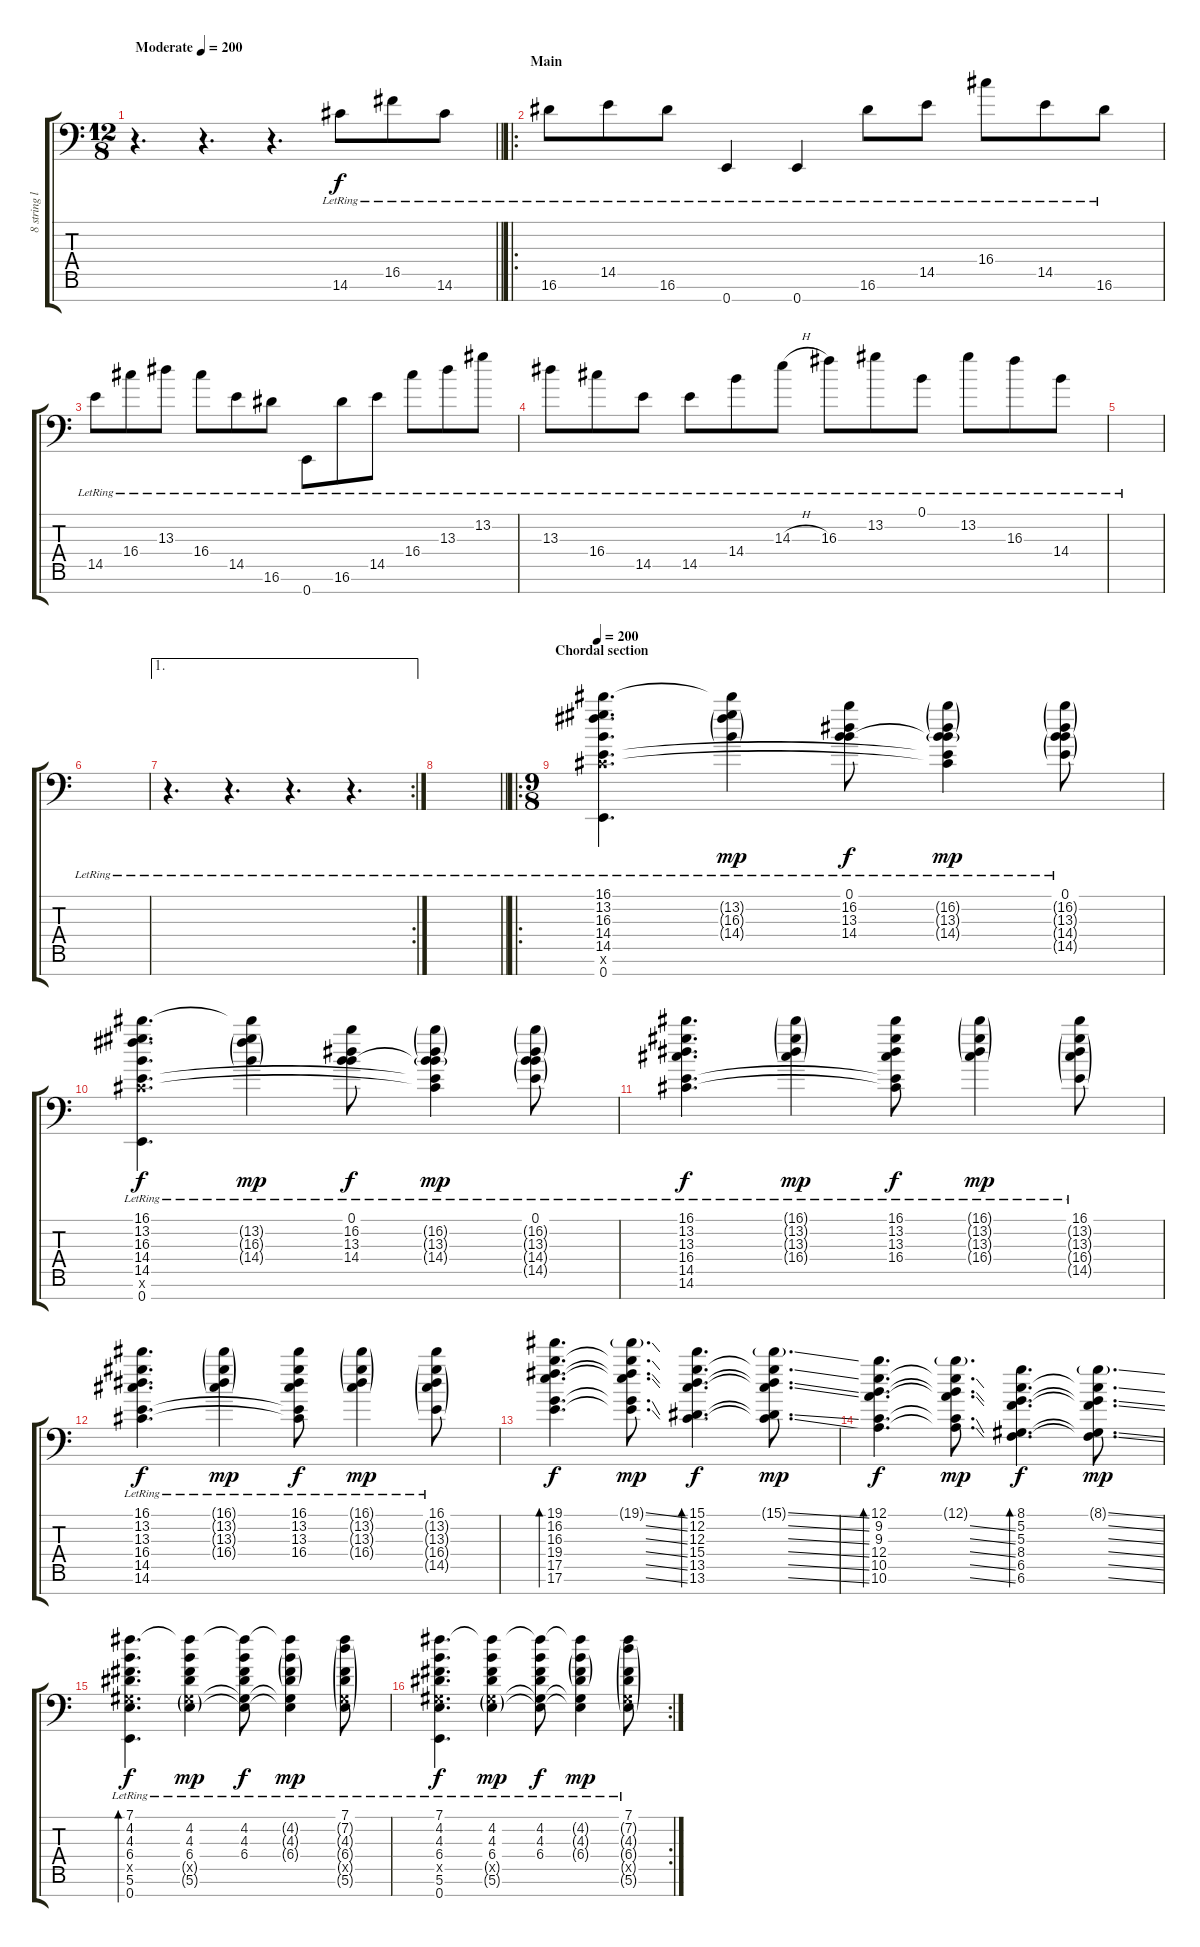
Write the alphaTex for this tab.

\track ("8 string low strings" "8 string l") {instrument acousticguitarsteel}
\staff {score tabs}
\tuning (B3 G3 D3 A2 D2 B1 E1) {hide}
\ts (12 8)
\tempo (200 "Moderate")
\clef f4
\barLineRight lightlight
\ks c
r.4{d dy f instrument acousticguitarsteel} r.4{d} r.4{d} 14.6{lr}.8 16.5{lr}.8 14.6{lr}.8 |
\ro
\section ("" "Main")
16.6{lr}.8 14.5{lr}.8 16.6{lr}.8 0.7{lr}.4 0.7{lr}.4 16.6{lr}.8 14.5{lr}.8 16.4{lr}.8 14.5{lr}.8 16.6{lr}.8 |
14.5{lr}.8 16.4{lr}.8 13.3{lr}.8 16.4{lr}.8 14.5{lr}.8 16.6{lr}.8 0.7{lr}.8 16.6{lr}.8 14.5{lr}.8 16.4{lr}.8 13.3{lr}.8 13.2{lr}.8 |
13.3{lr}.8 16.4{lr}.8 14.5{lr}.8 14.5{lr}.8 14.4{lr}.8 14.3{h lr}.8 16.3{lr}.8 13.2{lr}.8 0.1{lr}.8 13.2{lr}.8 16.3{lr}.8 14.4{lr}.8 |
|
|
\ae 1
\rc 2
r.4{d} r.4{d} r.4{d} r.4{d} |
\barLineRight lightlight
|
\ro
\ts (9 8)
\section ("" "Chordal section")
\tempo 200
(16.1{lr} 13.2{lr} 16.3{lr} 14.4{lr} 14.5{lr} 14.6{x} 0.7{lr}).4{d} (16.1{t} 13.2{g lr} 16.3{g lr} 14.4{g lr}).4{dy mp} (0.1{lr} 16.2{lr} 13.3{lr} 14.4{lr}).8{dy f} (0.1{t} 16.2{g lr} 13.3{g lr} 14.4{g lr} 14.5{t} 14.6{t}).4{dy mp} (0.1{lr} 16.2{g lr} 13.3{g lr} 14.4{g lr} 14.5{g lr}).8 |
(16.1{lr} 13.2{lr} 16.3{lr} 14.4{lr} 14.5{lr} 14.6{x} 0.7{lr}).4{d dy f} (16.1{t} 13.2{g lr} 16.3{g lr} 14.4{g lr}).4{dy mp} (0.1{lr} 16.2{lr} 13.3{lr} 14.4{lr}).8{dy f} (0.1{t} 16.2{g lr} 13.3{g lr} 14.4{g lr} 14.5{t} 14.6{t}).4{dy mp} (0.1{lr} 16.2{g lr} 13.3{g lr} 14.4{g lr} 14.5{g lr}).8 |
(16.1{lr} 13.2{lr} 13.3{lr} 16.4{lr} 14.5{lr} 14.6{lr}).4{d dy f} (16.1{g} 13.2{g lr} 13.3{g lr} 16.4{g lr}).4{dy mp} (16.1 13.2{lr} 13.3{lr} 16.4{lr} 14.5{t} 14.6{t}).8{dy f} (16.1{g} 13.2{g lr} 13.3{g lr} 16.4{g lr}).4{dy mp} (16.1{lr} 13.2{g lr} 13.3{g lr} 16.4{g lr} 14.5{g}).8 |
(16.1{lr} 13.2{lr} 13.3{lr} 16.4{lr} 14.5{lr} 14.6{lr}).4{d dy f} (16.1{g} 13.2{g lr} 13.3{g lr} 16.4{g lr}).4{dy mp} (16.1 13.2{lr} 13.3{lr} 16.4{lr} 14.5{t} 14.6{t}).8{dy f} (16.1{g} 13.2{g lr} 13.3{g lr} 16.4{g lr}).4{dy mp} (16.1{lr} 13.2{g lr} 13.3{g lr} 16.4{g lr} 14.5{g}).8 |
(19.1 16.2 16.3 19.4 17.5 17.6).4{d bd 60 dy f} (19.1{ss g} 16.2{ss t} 16.3{ss t} 19.4{ss t} 17.5{ss t} 17.6{ss t}).8{d dy mp} (15.1 12.2 12.3 15.4 13.5 13.6).4{d bd 240 dy f} (15.1{ss g} 12.2{ss t} 12.3{ss t} 15.4{ss t} 13.5{ss t} 13.6{ss t}).8{d dy mp} |
(12.1 9.2 9.3 12.4 10.5 10.6).4{d bd 240 dy f} (12.1{g} 9.2{ss t} 9.3{ss t} 12.4{ss t} 10.5{ss t} 10.6{ss t}).8{d dy mp} (8.1 5.2 5.3 8.4 6.5 6.6).4{d bd 240 dy f} (8.1{ss g} 5.2{ss t} 5.3{ss t} 8.4{ss t} 6.5{ss t} 6.6{ss t}).8{d dy mp} |
(7.1{lr} 4.2{lr} 4.3{lr} 6.4{lr} 6.5{x} 5.6{lr} 0.7{lr}).4{d bd 240 dy f} (7.1{t} 4.2{lr} 4.3{lr} 6.4{lr} 6.5{g x} 5.6{g}).4{dy mp} (7.1{t} 4.2{lr} 4.3{lr} 6.4{lr} 6.5{t} 5.6{t}).8{dy f} (7.1{t} 4.2{g lr} 4.3{g lr} 6.4{g lr} 6.5{t} 5.6{t}).4{dy mp} (7.1{lr} 7.2{g lr} 4.3{g lr} 6.4{g lr} 6.5{g x} 5.6{g}).8 |
\rc 2
(7.1{lr} 4.2{lr} 4.3{lr} 6.4{lr} 6.5{x} 5.6 0.7{lr}).4{d dy f} (7.1{t} 4.2{lr} 4.3{lr} 6.4{lr} 6.5{g x} 5.6{g}).4{dy mp} (7.1{t} 4.2{lr} 4.3{lr} 6.4{lr} 6.5{t} 5.6{t}).8{dy f} (7.1{t} 4.2{g lr} 4.3{g lr} 6.4{g lr} 6.5{t} 5.6{t}).4{dy mp} (7.1{lr} 7.2{g lr} 4.3{g lr} 6.4{g lr} 6.5{g x} 5.6{g}).8
